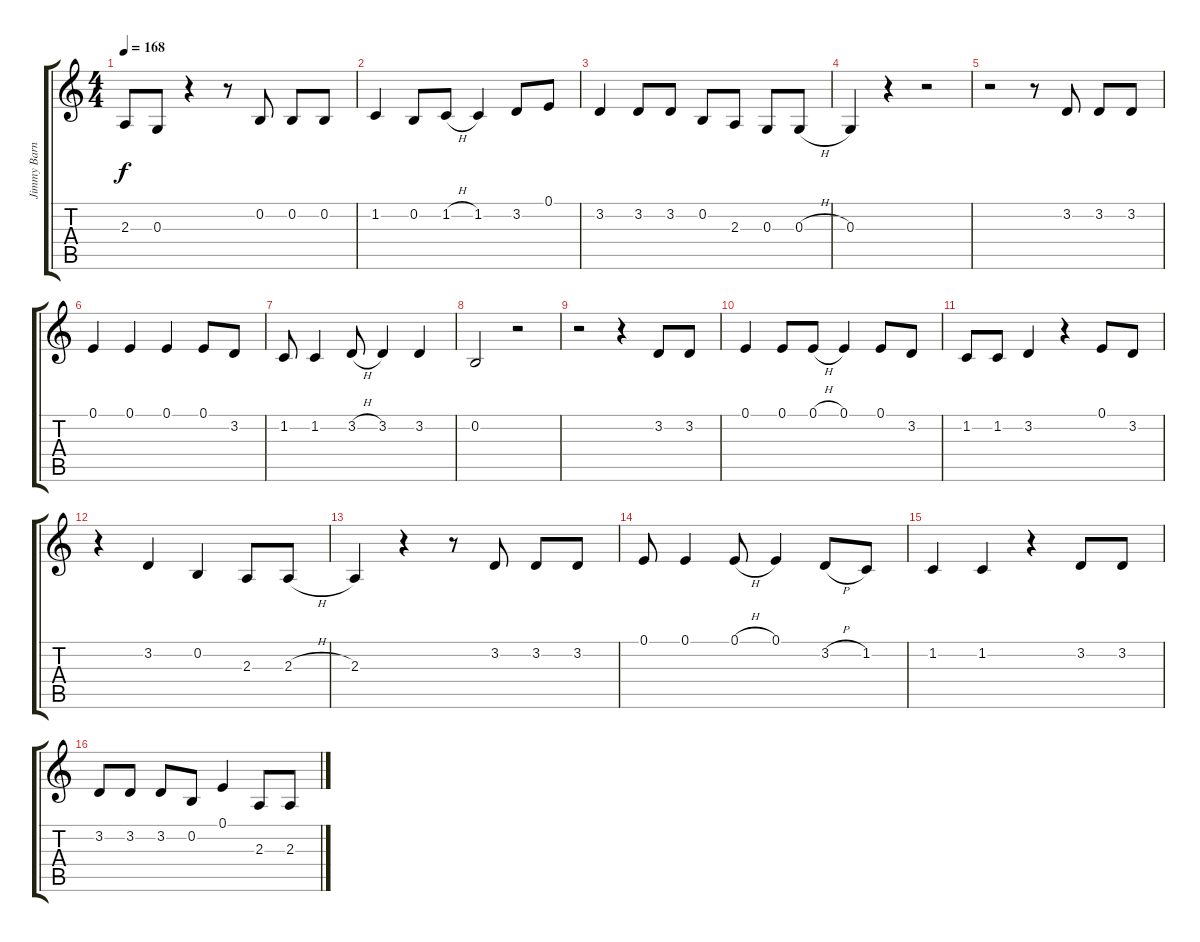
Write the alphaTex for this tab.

\track ("Jimmy Barnes" "Jimmy Barn") {instrument acousticgrandpiano}
\staff {score tabs}
\tuning (E4 B3 G3 D3 A2 E2) {hide}
\ts (4 4)
\tempo 168
\clef g2
\ks c
2.3.8{dy f} 0.3.8 r.4 r.8 0.2.8 0.2.8 0.2.8 |
1.2.4 0.2.8 1.2{h}.8 1.2.4 3.2.8 0.1.8 |
3.2.4 3.2.8 3.2.8 0.2.8 2.3.8 0.3.8 0.3{h}.8 |
0.3.4 r.4 r.2 |
r.2 r.8 3.2.8 3.2.8 3.2.8 |
0.1.4 0.1.4 0.1.4 0.1.8 3.2.8 |
1.2.8 1.2.4 3.2{h}.8 3.2.4 3.2.4 |
0.2.2 r.2 |
r.2 r.4 3.2.8 3.2.8 |
0.1.4 0.1.8 0.1{h}.8 0.1.4 0.1.8 3.2.8 |
1.2.8 1.2.8 3.2.4 r.4 0.1.8 3.2.8 |
r.4 3.2.4 0.2.4 2.3.8 2.3{h}.8 |
2.3.4 r.4 r.8 3.2.8 3.2.8 3.2.8 |
0.1.8 0.1.4 0.1{h}.8 0.1.4 3.2{h}.8 1.2.8 |
1.2.4 1.2.4 r.4 3.2.8 3.2.8 |
3.2.8 3.2.8 3.2.8 0.2.8 0.1.4 2.3.8 2.3.8
